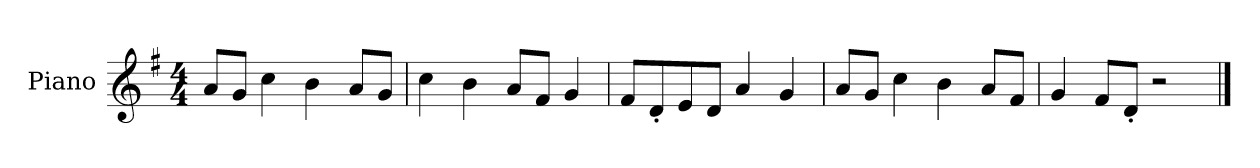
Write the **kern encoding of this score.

**kern
*part1
*staff1
*I"Piano
*I'P-no
*clefG2
*k[f#]
*M4/4
*MM90
=1
8a/L
8g/J
4cc\
4b\
8a/L
8g/J
=2
4cc\
4b\
8a/L
8f#/J
4g/
=3
8f#/L
8d'/
8e/
8d/J
4a/
4g/
=4
8a/L
8g/J
4cc\
4b\
8a/L
8f#/J
=5
4g/
8f#/L
8d'/J
2r
==
*-
